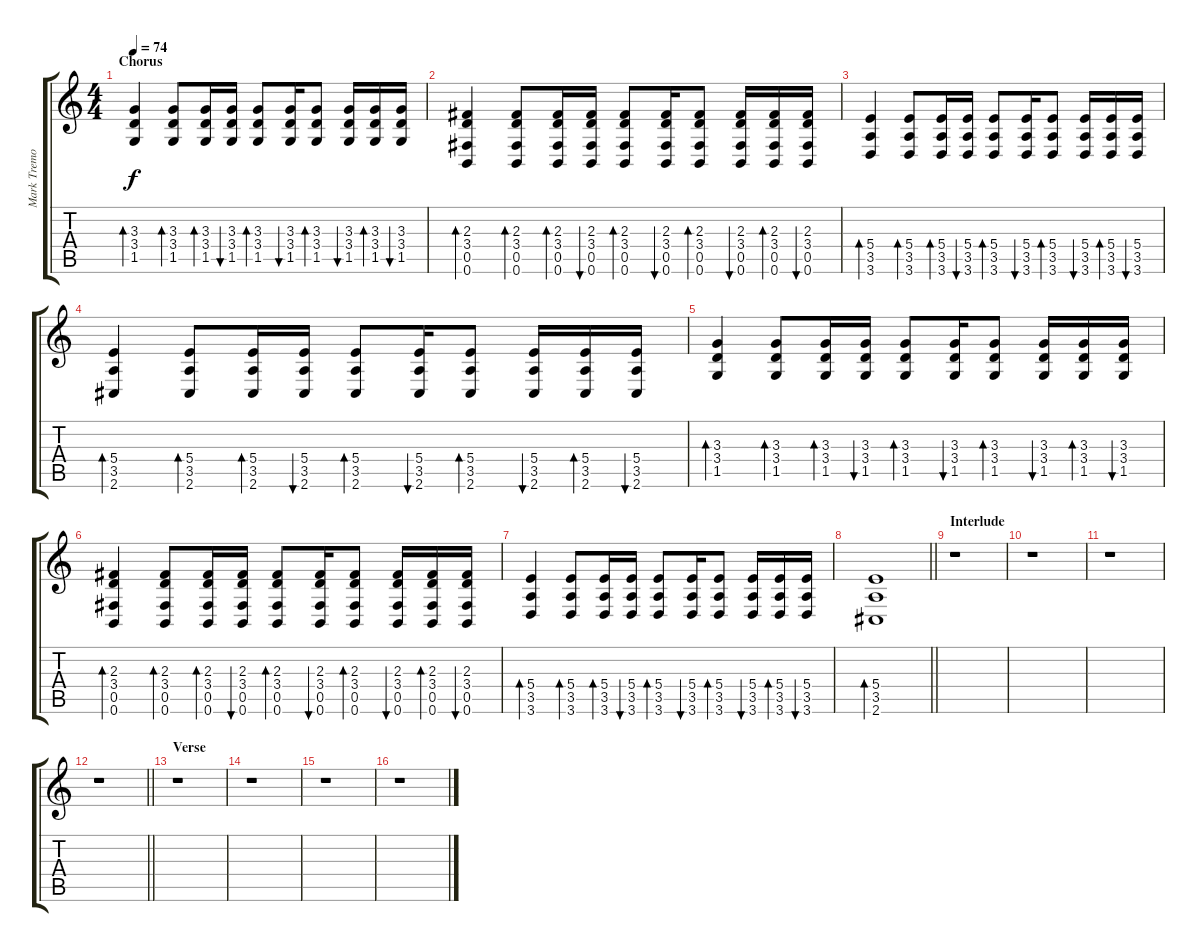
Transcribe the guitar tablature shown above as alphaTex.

\track ("Mark Tremonti (Rhythm Guitar)" "Mark Tremo") {instrument distortionguitar}
\staff {score tabs}
\tuning (Db4 Ab3 E3 B2 Gb2 B1) {hide}
\ts (4 4)
\section ("" "Chorus")
\tempo 74
\clef g2
\ks c
(3.3 3.4 1.5).4{bd 60 dy f} (3.3 3.4 1.5).8{bd 60} (3.3 3.4 1.5).16{bd 60} (3.3 3.4 1.5).16{bu 60} (3.3 3.4 1.5).8{bd 60} (3.3 3.4 1.5).16{bu 60} (3.3 3.4 1.5).8{bd 60} (3.3 3.4 1.5).16{bu 60} (3.3 3.4 1.5).16{bd 60} (3.3 3.4 1.5).16{bu 60} |
(2.3 3.4 0.5 0.6).4{bd 60} (2.3 3.4 0.5 0.6).8{bd 30} (2.3 3.4 0.5 0.6).16{bd 60} (2.3 3.4 0.5 0.6).16{bu 60} (2.3 3.4 0.5 0.6).8{bd 60} (2.3 3.4 0.5 0.6).16{bu 60} (2.3 3.4 0.5 0.6).8{bd 60} (2.3 3.4 0.5 0.6).16{bu 60} (2.3 3.4 0.5 0.6).16{bd 60} (2.3 3.4 0.5 0.6).16{bu 60} |
(5.4 3.5 3.6).4{bd 60} (5.4 3.5 3.6).8{bd 30} (5.4 3.5 3.6).16{bd 60} (5.4 3.5 3.6).16{bu 60} (5.4 3.5 3.6).8{bd 60} (5.4 3.5 3.6).16{bu 60} (5.4 3.5 3.6).8{bd 60} (5.4 3.5 3.6).16{bu 60} (5.4 3.5 3.6).16{bd 60} (5.4 3.5 3.6).16{bu 60} |
(5.4 3.5 2.6).4{bd 60} (5.4 3.5 2.6).8{bd 60} (5.4 3.5 2.6).16{bd 60} (5.4 3.5 2.6).16{bu 60} (5.4 3.5 2.6).8{bd 60} (5.4 3.5 2.6).16{bu 60} (5.4 3.5 2.6).8{bd 60} (5.4 3.5 2.6).16{bu 60} (5.4 3.5 2.6).16{bd 60} (5.4 3.5 2.6).16{bu 60} |
(3.3 3.4 1.5).4{bd 60} (3.3 3.4 1.5).8{bd 60} (3.3 3.4 1.5).16{bd 60} (3.3 3.4 1.5).16{bu 60} (3.3 3.4 1.5).8{bd 60} (3.3 3.4 1.5).16{bu 60} (3.3 3.4 1.5).8{bd 60} (3.3 3.4 1.5).16{bu 60} (3.3 3.4 1.5).16{bd 60} (3.3 3.4 1.5).16{bu 60} |
(2.3 3.4 0.5 0.6).4{bd 60} (2.3 3.4 0.5 0.6).8{bd 30} (2.3 3.4 0.5 0.6).16{bd 60} (2.3 3.4 0.5 0.6).16{bu 60} (2.3 3.4 0.5 0.6).8{bd 60} (2.3 3.4 0.5 0.6).16{bu 60} (2.3 3.4 0.5 0.6).8{bd 60} (2.3 3.4 0.5 0.6).16{bu 60} (2.3 3.4 0.5 0.6).16{bd 60} (2.3 3.4 0.5 0.6).16{bu 60} |
(5.4 3.5 3.6).4{bd 60} (5.4 3.5 3.6).8{bd 30} (5.4 3.5 3.6).16{bd 60} (5.4 3.5 3.6).16{bu 60} (5.4 3.5 3.6).8{bd 60} (5.4 3.5 3.6).16{bu 60} (5.4 3.5 3.6).8{bd 60} (5.4 3.5 3.6).16{bu 60} (5.4 3.5 3.6).16{bd 60} (5.4 3.5 3.6).16{bu 60} |
\barLineRight lightlight
(5.4 3.5 2.6).1{bd 60} |
\section ("" "Interlude")
r.1 |
r.1 |
r.1 |
\barLineRight lightlight
r.1 |
\section ("" "Verse")
r.1 |
r.1 |
r.1 |
r.1
